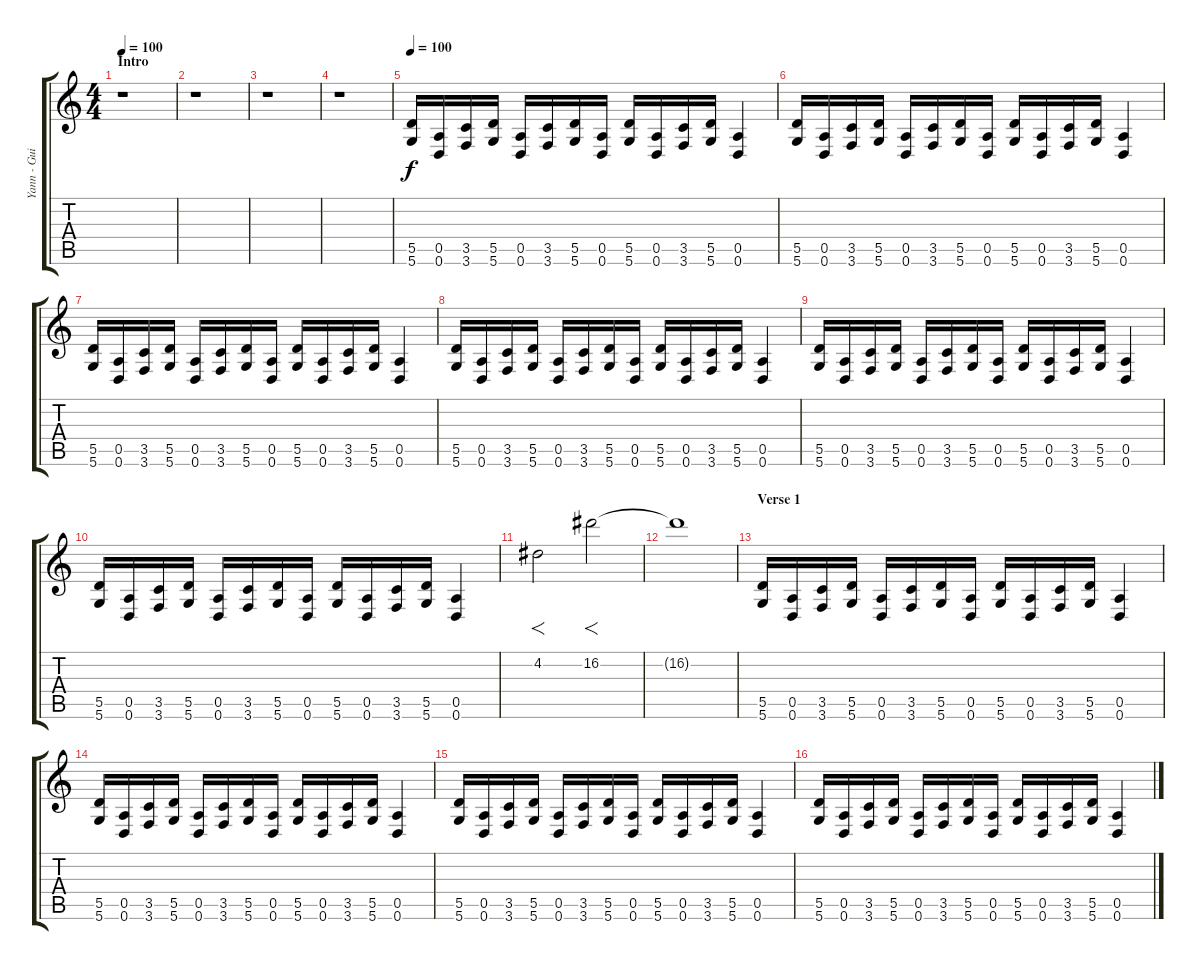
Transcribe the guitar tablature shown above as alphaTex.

\track ("Yann - Guitare" "Yann - Gui") {instrument distortionguitar}
\staff {score tabs}
\tuning (E4 B3 G3 D3 A2 D2) {hide}
\ts (4 4)
\section ("" "Intro")
\tempo 100
\clef g2
\ks c
r.1{dy f instrument distortionguitar} |
r.1 |
r.1 |
r.1 |
\tempo 100
(5.5 5.6).16 (0.5 0.6).16 (3.5 3.6).16 (5.5 5.6).16 (0.5 0.6).16 (3.5 3.6).16 (5.5 5.6).16 (0.5 0.6).16 (5.5 5.6).16 (0.5 0.6).16 (3.5 3.6).16 (5.5 5.6).16 (0.5 0.6).4 |
(5.5 5.6).16 (0.5 0.6).16 (3.5 3.6).16 (5.5 5.6).16 (0.5 0.6).16 (3.5 3.6).16 (5.5 5.6).16 (0.5 0.6).16 (5.5 5.6).16 (0.5 0.6).16 (3.5 3.6).16 (5.5 5.6).16 (0.5 0.6).4 |
(5.5 5.6).16 (0.5 0.6).16 (3.5 3.6).16 (5.5 5.6).16 (0.5 0.6).16 (3.5 3.6).16 (5.5 5.6).16 (0.5 0.6).16 (5.5 5.6).16 (0.5 0.6).16 (3.5 3.6).16 (5.5 5.6).16 (0.5 0.6).4 |
(5.5 5.6).16 (0.5 0.6).16 (3.5 3.6).16 (5.5 5.6).16 (0.5 0.6).16 (3.5 3.6).16 (5.5 5.6).16 (0.5 0.6).16 (5.5 5.6).16 (0.5 0.6).16 (3.5 3.6).16 (5.5 5.6).16 (0.5 0.6).4 |
(5.5 5.6).16 (0.5 0.6).16 (3.5 3.6).16 (5.5 5.6).16 (0.5 0.6).16 (3.5 3.6).16 (5.5 5.6).16 (0.5 0.6).16 (5.5 5.6).16 (0.5 0.6).16 (3.5 3.6).16 (5.5 5.6).16 (0.5 0.6).4 |
(5.5 5.6).16 (0.5 0.6).16 (3.5 3.6).16 (5.5 5.6).16 (0.5 0.6).16 (3.5 3.6).16 (5.5 5.6).16 (0.5 0.6).16 (5.5 5.6).16 (0.5 0.6).16 (3.5 3.6).16 (5.5 5.6).16 (0.5 0.6).4 |
4.2.2{f} 16.2.2{f} |
16.2{t}.1 |
\section ("" "Verse 1")
(5.5 5.6).16 (0.5 0.6).16 (3.5 3.6).16 (5.5 5.6).16 (0.5 0.6).16 (3.5 3.6).16 (5.5 5.6).16 (0.5 0.6).16 (5.5 5.6).16 (0.5 0.6).16 (3.5 3.6).16 (5.5 5.6).16 (0.5 0.6).4 |
(5.5 5.6).16 (0.5 0.6).16 (3.5 3.6).16 (5.5 5.6).16 (0.5 0.6).16 (3.5 3.6).16 (5.5 5.6).16 (0.5 0.6).16 (5.5 5.6).16 (0.5 0.6).16 (3.5 3.6).16 (5.5 5.6).16 (0.5 0.6).4 |
(5.5 5.6).16 (0.5 0.6).16 (3.5 3.6).16 (5.5 5.6).16 (0.5 0.6).16 (3.5 3.6).16 (5.5 5.6).16 (0.5 0.6).16 (5.5 5.6).16 (0.5 0.6).16 (3.5 3.6).16 (5.5 5.6).16 (0.5 0.6).4 |
(5.5 5.6).16 (0.5 0.6).16 (3.5 3.6).16 (5.5 5.6).16 (0.5 0.6).16 (3.5 3.6).16 (5.5 5.6).16 (0.5 0.6).16 (5.5 5.6).16 (0.5 0.6).16 (3.5 3.6).16 (5.5 5.6).16 (0.5 0.6).4
